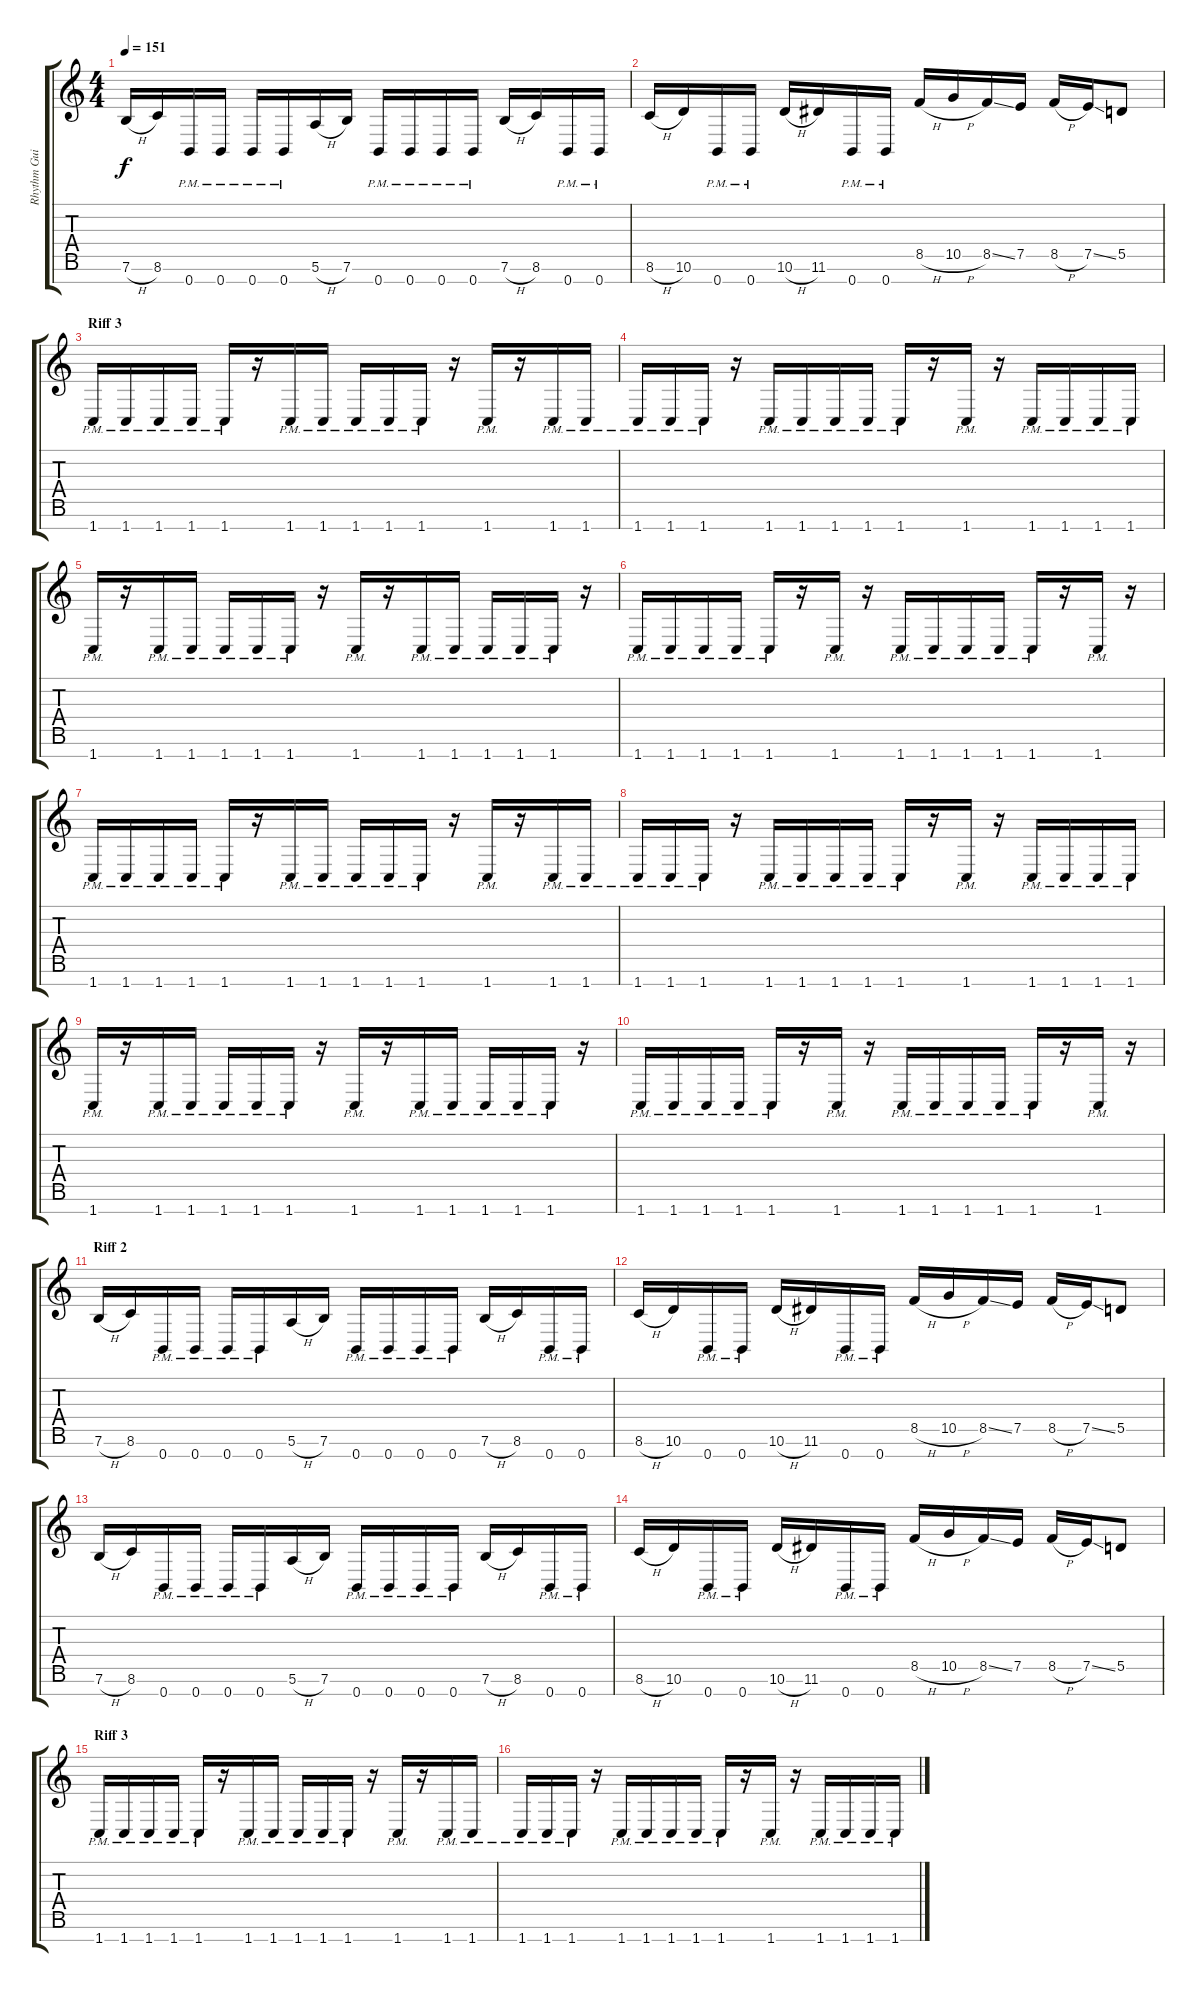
\track ("Rhythm Guitar R" "Rhythm Gui") {instrument distortionguitar}
\staff {score tabs}
\tuning (E4 B3 G3 D3 A2 E2 B1) {hide}
\ts (4 4)
\tempo 151
\clef g2
\ks c
7.6{h}.16{dy f} 8.6.16 0.7{pm}.16 0.7{pm}.16 0.7{pm}.16 0.7{pm}.16 5.6{h}.16 7.6.16 0.7{pm}.16 0.7{pm}.16 0.7{pm}.16 0.7{pm}.16 7.6{h}.16 8.6.16 0.7{pm}.16 0.7{pm}.16 |
8.6{h}.16 10.6.16 0.7{pm}.16 0.7{pm}.16 10.6{h}.16 11.6.16 0.7{pm}.16 0.7{pm}.16 8.5{h}.16 10.5{h}.16 8.5{ss}.16 7.5.16 8.5{h}.16 7.5{ss}.16 5.5.8 |
\section ("" "Riff 3")
1.7{pm}.16 1.7{pm}.16 1.7{pm}.16 1.7{pm}.16 1.7{pm}.16 r.16 1.7{pm}.16 1.7{pm}.16 1.7{pm}.16 1.7{pm}.16 1.7{pm}.16 r.16 1.7{pm}.16 r.16 1.7{pm}.16 1.7{pm}.16 |
1.7{pm}.16 1.7{pm}.16 1.7{pm}.16 r.16 1.7{pm}.16 1.7{pm}.16 1.7{pm}.16 1.7{pm}.16 1.7{pm}.16 r.16 1.7{pm}.16 r.16 1.7{pm}.16 1.7{pm}.16 1.7{pm}.16 1.7{pm}.16 |
1.7{pm}.16 r.16 1.7{pm}.16 1.7{pm}.16 1.7{pm}.16 1.7{pm}.16 1.7{pm}.16 r.16 1.7{pm}.16 r.16 1.7{pm}.16 1.7{pm}.16 1.7{pm}.16 1.7{pm}.16 1.7{pm}.16 r.16 |
1.7{pm}.16 1.7{pm}.16 1.7{pm}.16 1.7{pm}.16 1.7{pm}.16 r.16 1.7{pm}.16 r.16 1.7{pm}.16 1.7{pm}.16 1.7{pm}.16 1.7{pm}.16 1.7{pm}.16 r.16 1.7{pm}.16 r.16 |
1.7{pm}.16 1.7{pm}.16 1.7{pm}.16 1.7{pm}.16 1.7{pm}.16 r.16 1.7{pm}.16 1.7{pm}.16 1.7{pm}.16 1.7{pm}.16 1.7{pm}.16 r.16 1.7{pm}.16 r.16 1.7{pm}.16 1.7{pm}.16 |
1.7{pm}.16 1.7{pm}.16 1.7{pm}.16 r.16 1.7{pm}.16 1.7{pm}.16 1.7{pm}.16 1.7{pm}.16 1.7{pm}.16 r.16 1.7{pm}.16 r.16 1.7{pm}.16 1.7{pm}.16 1.7{pm}.16 1.7{pm}.16 |
1.7{pm}.16 r.16 1.7{pm}.16 1.7{pm}.16 1.7{pm}.16 1.7{pm}.16 1.7{pm}.16 r.16 1.7{pm}.16 r.16 1.7{pm}.16 1.7{pm}.16 1.7{pm}.16 1.7{pm}.16 1.7{pm}.16 r.16 |
1.7{pm}.16 1.7{pm}.16 1.7{pm}.16 1.7{pm}.16 1.7{pm}.16 r.16 1.7{pm}.16 r.16 1.7{pm}.16 1.7{pm}.16 1.7{pm}.16 1.7{pm}.16 1.7{pm}.16 r.16 1.7{pm}.16 r.16 |
\section ("" "Riff 2")
7.6{h}.16 8.6.16 0.7{pm}.16 0.7{pm}.16 0.7{pm}.16 0.7{pm}.16 5.6{h}.16 7.6.16 0.7{pm}.16 0.7{pm}.16 0.7{pm}.16 0.7{pm}.16 7.6{h}.16 8.6.16 0.7{pm}.16 0.7{pm}.16 |
8.6{h}.16 10.6.16 0.7{pm}.16 0.7{pm}.16 10.6{h}.16 11.6.16 0.7{pm}.16 0.7{pm}.16 8.5{h}.16 10.5{h}.16 8.5{ss}.16 7.5.16 8.5{h}.16 7.5{ss}.16 5.5.8 |
7.6{h}.16 8.6.16 0.7{pm}.16 0.7{pm}.16 0.7{pm}.16 0.7{pm}.16 5.6{h}.16 7.6.16 0.7{pm}.16 0.7{pm}.16 0.7{pm}.16 0.7{pm}.16 7.6{h}.16 8.6.16 0.7{pm}.16 0.7{pm}.16 |
8.6{h}.16 10.6.16 0.7{pm}.16 0.7{pm}.16 10.6{h}.16 11.6.16 0.7{pm}.16 0.7{pm}.16 8.5{h}.16 10.5{h}.16 8.5{ss}.16 7.5.16 8.5{h}.16 7.5{ss}.16 5.5.8 |
\section ("" "Riff 3")
1.7{pm}.16 1.7{pm}.16 1.7{pm}.16 1.7{pm}.16 1.7{pm}.16 r.16 1.7{pm}.16 1.7{pm}.16 1.7{pm}.16 1.7{pm}.16 1.7{pm}.16 r.16 1.7{pm}.16 r.16 1.7{pm}.16 1.7{pm}.16 |
1.7{pm}.16 1.7{pm}.16 1.7{pm}.16 r.16 1.7{pm}.16 1.7{pm}.16 1.7{pm}.16 1.7{pm}.16 1.7{pm}.16 r.16 1.7{pm}.16 r.16 1.7{pm}.16 1.7{pm}.16 1.7{pm}.16 1.7{pm}.16
